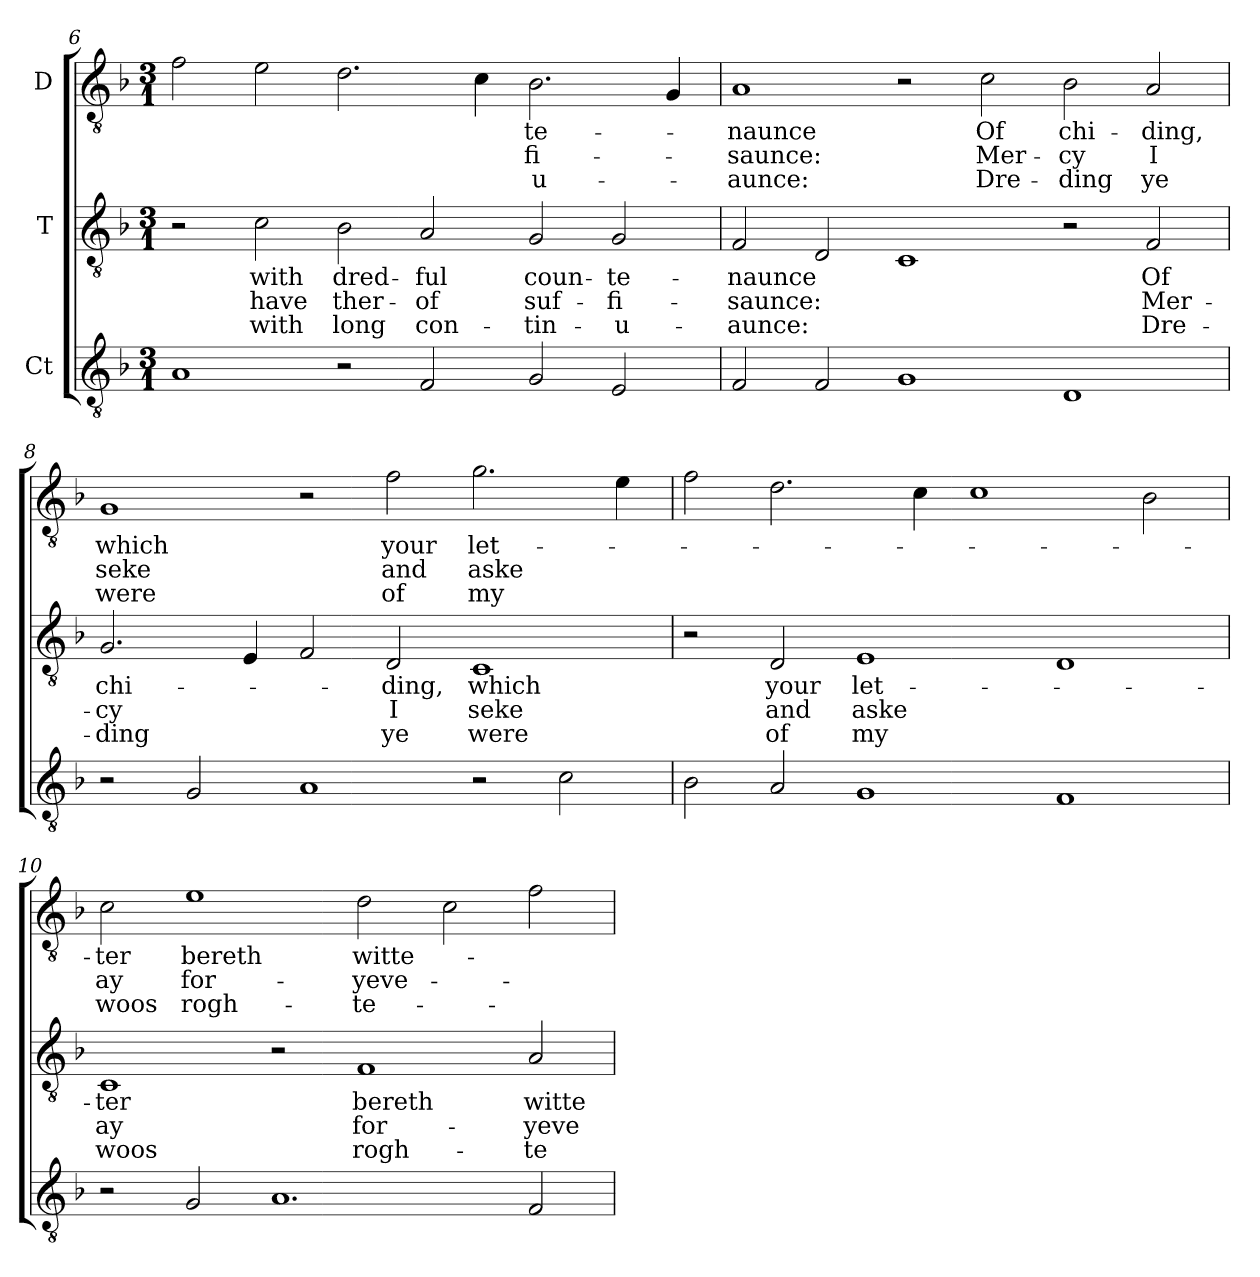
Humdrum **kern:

**kern	**kern	**text	**text	**text	**kern	**text	**text	**text
*part3	*part2	*part2	*part2	*part2	*part1	*part1	*part1	*part1
*staff3	*staff2	*staff2	*staff2	*staff2	*staff1	*staff1	*staff1	*staff1
*I"Ct	*I"T	*	*	*	*I"D	*	*	*
*clefGv2	*clefGv2	*	*	*	*clefGv2	*	*	*
*ITrd7c12	*ITrd7c12	*	*	*	*ITrd7c12	*	*	*
*k[b-]	*k[b-]	*	*	*	*k[b-]	*	*	*
*F:	*F:	*	*	*	*F:	*	*	*
*M3/1	*M3/1	*	*	*	*M3/1	*	*	*
=6	=6	=6	=6	=6	=6	=6	=6	=6
1AAi/	2r	.	.	.	2Fi\	.	.	.
!	!	!LO:LY:b:color=#000000	!LO:LY:b:color=#000000	!LO:LY:b:color=#000000	!	!	!	!
.	2Ci\	with	have	with	2Ei\	.	.	.
!	!	!LO:LY:b:color=#000000	!LO:LY:b:color=#000000	!LO:LY:b:color=#000000	!	!	!	!
2r	2BB-i\	dred-	ther-	long	2.Di\	.	.	.
!	!	!LO:LY:b:color=#000000	!LO:LY:b:color=#000000	!LO:LY:b:color=#000000	!	!	!	!
2FFi/	2AAi/	-ful	-of	con-	.	.	.	.
.	.	.	.	.	4Ci\	.	.	.
!	!	!LO:LY:b:color=#000000	!LO:LY:b:color=#000000	!LO:LY:b:color=#000000	!	!	!	!
!	!	!	!	!	!	!LO:LY:b:color=#000000	!LO:LY:b:color=#000000	!LO:LY:b:color=#000000
2GGi/	2GGi/	coun-	suf-	-tin-	2.BB-i\	-te-	-fi-	-u-
!	!	!LO:LY:b:color=#000000	!LO:LY:b:color=#000000	!LO:LY:b:color=#000000	!	!	!	!
2EEi/	2GGi/	-te-	-fi-	-u-	.	.	.	.
.	.	.	.	.	4GGi/	.	.	.
=7	=7	=7	=7	=7	=7	=7	=7	=7
!	!	!LO:LY:b:color=#000000	!LO:LY:b:color=#000000	!LO:LY:b:color=#000000	!	!	!	!
!	!	!	!	!	!	!LO:LY:b:color=#000000	!LO:LY:b:color=#000000	!LO:LY:b:color=#000000
2FFi/	2FFi/	-naunce	-saunce:	-aunce:	1AAi/	-naunce	-saunce:	-aunce:
2FFi/	2DDi/	.	.	.	.	.	.	.
1GGi/	1CCi/	.	.	.	2r	.	.	.
!	!	!	!	!	!	!LO:LY:b:color=#000000	!LO:LY:b:color=#000000	!LO:LY:b:color=#000000
.	.	.	.	.	2Ci\	Of	Mer-	Dre-
!	!	!	!	!	!	!LO:LY:b:color=#000000	!LO:LY:b:color=#000000	!LO:LY:b:color=#000000
1DDi/	2r	.	.	.	2BB-i\	chi-	-cy	-ding
!	!	!LO:LY:b:color=#000000	!LO:LY:b:color=#000000	!LO:LY:b:color=#000000	!	!	!	!
!	!	!	!	!	!	!LO:LY:b:color=#000000	!LO:LY:b:color=#000000	!LO:LY:b:color=#000000
.	2FFi/	Of	Mer-	Dre-	2AAi/	-ding,	I	ye
!!LO:LB:g=z
=8	=8	=8	=8	=8	=8	=8	=8	=8
!	!	!LO:LY:b:color=#000000	!LO:LY:b:color=#000000	!LO:LY:b:color=#000000	!	!	!	!
!	!	!	!	!	!	!LO:LY:b:color=#000000	!LO:LY:b:color=#000000	!LO:LY:b:color=#000000
2r	2.GGi/	chi-	-cy	-ding	1GGi/	which	seke	were
2GGi/	.	.	.	.	.	.	.	.
.	4EEi/	.	.	.	.	.	.	.
1AAi/	2FFi/	.	.	.	2r	.	.	.
!	!	!LO:LY:b:color=#000000	!LO:LY:b:color=#000000	!LO:LY:b:color=#000000	!	!	!	!
!	!	!	!	!	!	!LO:LY:b:color=#000000	!LO:LY:b:color=#000000	!LO:LY:b:color=#000000
.	2DDi/	-ding,	I	ye	2Fi\	your	and	of
!	!	!LO:LY:b:color=#000000	!LO:LY:b:color=#000000	!LO:LY:b:color=#000000	!	!	!	!
!	!	!	!	!	!	!LO:LY:b:color=#000000	!LO:LY:b:color=#000000	!LO:LY:b:color=#000000
2r	1CCi/	which	seke	were	2.Gi\	let-	aske	my
2Ci\	.	.	.	.	.	.	.	.
.	.	.	.	.	4Ei\	.	.	.
=9	=9	=9	=9	=9	=9	=9	=9	=9
2BB-i\	2r	.	.	.	2Fi\	.	.	.
!	!	!LO:LY:b:color=#000000	!LO:LY:b:color=#000000	!LO:LY:b:color=#000000	!	!	!	!
2AAi/	2DDi/	your	and	of	2.Di\	.	.	.
!	!	!LO:LY:b:color=#000000	!LO:LY:b:color=#000000	!LO:LY:b:color=#000000	!	!	!	!
1GGi/	1EEi/	let-	aske	my	.	.	.	.
.	.	.	.	.	4Ci\	.	.	.
.	.	.	.	.	1Ci\	.	.	.
1FFi/	1DDi/	.	.	.	.	.	.	.
.	.	.	.	.	2BB-i\	.	.	.
=10	=10	=10	=10	=10	=10	=10	=10	=10
!	!	!LO:LY:b:color=#000000	!LO:LY:b:color=#000000	!LO:LY:b:color=#000000	!	!	!	!
!	!	!	!	!	!	!LO:LY:b:color=#000000	!LO:LY:b:color=#000000	!LO:LY:b:color=#000000
2r	1CCi/	-ter	ay	woos	2Ci\	-ter	ay	woos
!	!	!	!	!	!	!LO:LY:b:color=#000000	!LO:LY:b:color=#000000	!LO:LY:b:color=#000000
2GGi/	.	.	.	.	1Ei\	bereth	for-	rogh-
1.AAi/	2r	.	.	.	.	.	.	.
!	!	!LO:LY:b:color=#000000	!LO:LY:b:color=#000000	!LO:LY:b:color=#000000	!	!	!	!
!	!	!	!	!	!	!LO:LY:b:color=#000000	!LO:LY:b:color=#000000	!LO:LY:b:color=#000000
.	1FFi/	bereth	for-	rogh-	2Di\	witte-	-yeve-	-te-
.	.	.	.	.	2Ci\	.	.	.
!	!	!LO:LY:b:color=#000000	!LO:LY:b:color=#000000	!LO:LY:b:color=#000000	!	!	!	!
2FFi/	2AAi/	witte-	-yeve-	-te-	2Fi\	.	.	.
=	=	=	=	=	=	=	=	=
*-	*-	*-	*-	*-	*-	*-	*-	*-
